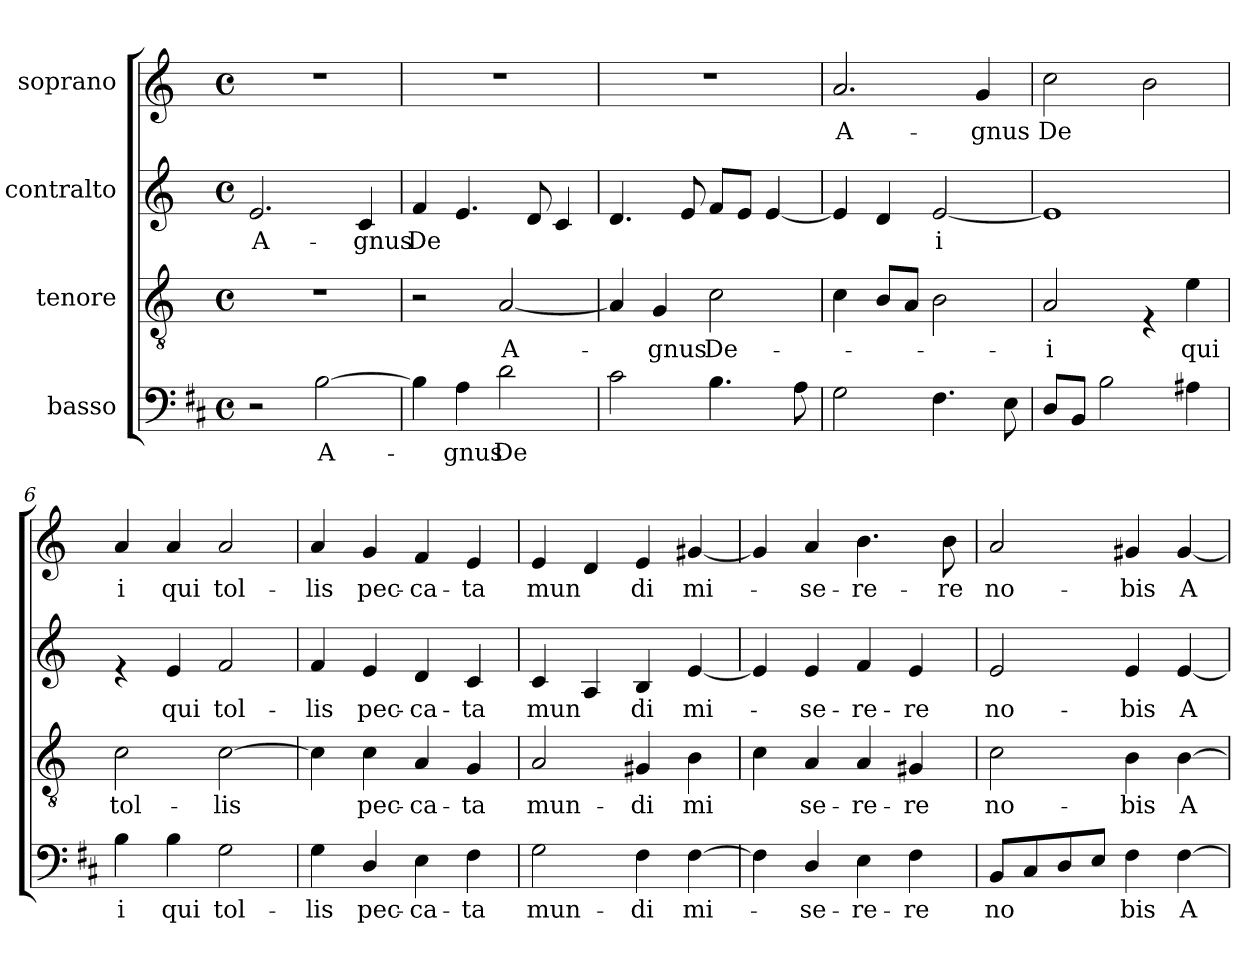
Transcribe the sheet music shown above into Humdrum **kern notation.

**kern	**text	**kern	**text	**kern	**text	**kern	**text
*part4	*part4	*part3	*part3	*part2	*part2	*part1	*part1
*staff4	*staff4	*staff3	*staff3	*staff2	*staff2	*staff1	*staff1
*I"basso	*	*I"tenore	*	*I"contralto	*	*I"soprano	*
*clefF4	*	*clefGv2	*	*clefG2	*	*clefG2	*
*ITrd1c2	*	*	*	*	*	*	*
*k[]	*	*k[]	*	*k[]	*	*k[]	*
*C:	*	*C:	*	*C:	*	*C:	*
*M4/4	*	*M4/4	*	*M4/4	*	*M4/4	*
*met(c)	*	*met(c)	*	*met(c)	*	*met(c)	*
=1	=1	=1	=1	=1	=1	=1	=1
!	!	!	!	!	!LO:LY:b	!	!
2r	.	1r	.	2.e/	A-	1r	.
!	!LO:LY:b	!	!	!	!	!	!
[>2A\	A-	.	.	.	.	.	.
!	!	!	!	!	!LO:LY:b	!	!
.	.	.	.	4c/	-gnus	.	.
=2	=2	=2	=2	=2	=2	=2	=2
!	!	!	!	!	!LO:LY:b	!	!
4A\]	.	2r	.	4f/	De	1r	.
!	!LO:LY:b	!	!	!	!	!	!
4G\	-gnus	.	.	4.e/	.	.	.
!	!LO:LY:b	!	!LO:LY:b	!	!	!	!
2c\	De	[<2A/	A-	.	.	.	.
.	.	.	.	8d/	.	.	.
.	.	.	.	4c/	.	.	.
=3	=3	=3	=3	=3	=3	=3	=3
2B\	.	4A/]	.	4.d/	.	1r	.
!	!	!	!LO:LY:b	!	!	!	!
.	.	4G/	-gnus	.	.	.	.
.	.	.	.	8e/	.	.	.
!	!	!	!LO:LY:b	!	!	!	!
4.A\	.	2c\	De-	8f/L	.	.	.
.	.	.	.	8e/J	.	.	.
.	.	.	.	[<4e/	.	.	.
8G\	.	.	.	.	.	.	.
=4	=4	=4	=4	=4	=4	=4	=4
!	!	!	!	!	!	!	!LO:LY:b
2F\	.	4c\	.	4e/]	.	2.a/	A-
.	.	8B/L	.	4d/	.	.	.
.	.	8A/J	.	.	.	.	.
!	!	!	!	!	!LO:LY:b	!	!
4.E\	.	2B\	.	[<2e/	i	.	.
!	!	!	!	!	!	!	!LO:LY:b
.	.	.	.	.	.	4g/	-gnus
8D\	.	.	.	.	.	.	.
!!LO:LB:g=z
=5	=5	=5	=5	=5	=5	=5	=5
!	!	!	!LO:LY:b	!	!	!	!LO:LY:b
8C/L	.	2A/	-i	1e]	.	2cc\	De
8AA/J	.	.	.	.	.	.	.
2A\	.	.	.	.	.	.	.
.	.	4rE	.	.	.	2b\	.
!	!	!	!LO:LY:b	!	!	!	!
4G#X\	.	4e\	qui	.	.	.	.
=6	=6	=6	=6	=6	=6	=6	=6
!	!LO:LY:b	!	!LO:LY:b	!	!	!	!LO:LY:b
4A\	i	2c\	tol-	4re	.	4a/	i
!	!LO:LY:b	!	!	!	!LO:LY:b	!	!LO:LY:b
4A\	qui	.	.	4e/	qui	4a/	qui
!	!LO:LY:b	!	!LO:LY:b	!	!LO:LY:b	!	!LO:LY:b
2F\	tol-	[>2c\	-lis	2f/	tol-	2a/	tol-
=7	=7	=7	=7	=7	=7	=7	=7
!	!LO:LY:b	!	!	!	!LO:LY:b	!	!LO:LY:b
4F\	-lis	4c\]	.	4f/	-lis	4a/	-lis
!	!LO:LY:b	!	!LO:LY:b	!	!LO:LY:b	!	!LO:LY:b
4C/	pec-	4c\	pec-	4e/	pec-	4g/	pec-
!	!LO:LY:b	!	!LO:LY:b	!	!LO:LY:b	!	!LO:LY:b
4D\	-ca-	4A/	-ca-	4d/	-ca-	4f/	-ca-
!	!LO:LY:b	!	!LO:LY:b	!	!LO:LY:b	!	!LO:LY:b
4E\	-ta	4G/	-ta	4c/	-ta	4e/	-ta
=8	=8	=8	=8	=8	=8	=8	=8
!	!LO:LY:b	!	!LO:LY:b	!	!LO:LY:b	!	!LO:LY:b
2F\	mun-	2A/	mun-	4c/	mun	4e/	mun
.	.	.	.	4A/	.	4d/	.
!	!LO:LY:b	!	!LO:LY:b	!	!LO:LY:b	!	!LO:LY:b
4E\	-di	4G#X/	-di	4B/	di	4e/	di
!	!LO:LY:b	!	!LO:LY:b	!	!LO:LY:b	!	!LO:LY:b
[>4E\	mi-	4B\	mi	[<4e/	mi-	[<4g#X/	mi-
!!LO:LB:g=z
=9	=9	=9	=9	=9	=9	=9	=9
4E\]	.	4c\	.	4e/]	.	4g#/]	.
!	!LO:LY:b	!	!LO:LY:b	!	!LO:LY:b	!	!LO:LY:b
4C/	-se-	4A/	se-	4e/	-se-	4a/	-se-
!	!LO:LY:b	!	!LO:LY:b	!	!LO:LY:b	!	!LO:LY:b
4D\	-re-	4A/	-re-	4f/	-re-	4.b\	-re-
!	!LO:LY:b	!	!LO:LY:b	!	!LO:LY:b	!	!
4E\	-re	4G#X/	-re	4e/	-re	.	.
!	!	!	!	!	!	!	!LO:LY:b
.	.	.	.	.	.	8b\	-re
=10	=10	=10	=10	=10	=10	=10	=10
!	!LO:LY:b	!	!LO:LY:b	!	!LO:LY:b	!	!LO:LY:b
8AA/L	no	2c\	no-	2e/	no-	2a/	no-
8BB/	.	.	.	.	.	.	.
8C/	.	.	.	.	.	.	.
8D/J	.	.	.	.	.	.	.
!	!LO:LY:b	!	!LO:LY:b	!	!LO:LY:b	!	!LO:LY:b
4E\	bis	4B\	-bis	4e/	-bis	4g#X/	-bis
!	!LO:LY:b	!	!LO:LY:b	!	!LO:LY:b	!	!LO:LY:b
[>4E\	A-	[>4B\	A-	[<4e/	A-	[<4g#/	A-
=	=	=	=	=	=	=	=
*-	*-	*-	*-	*-	*-	*-	*-
